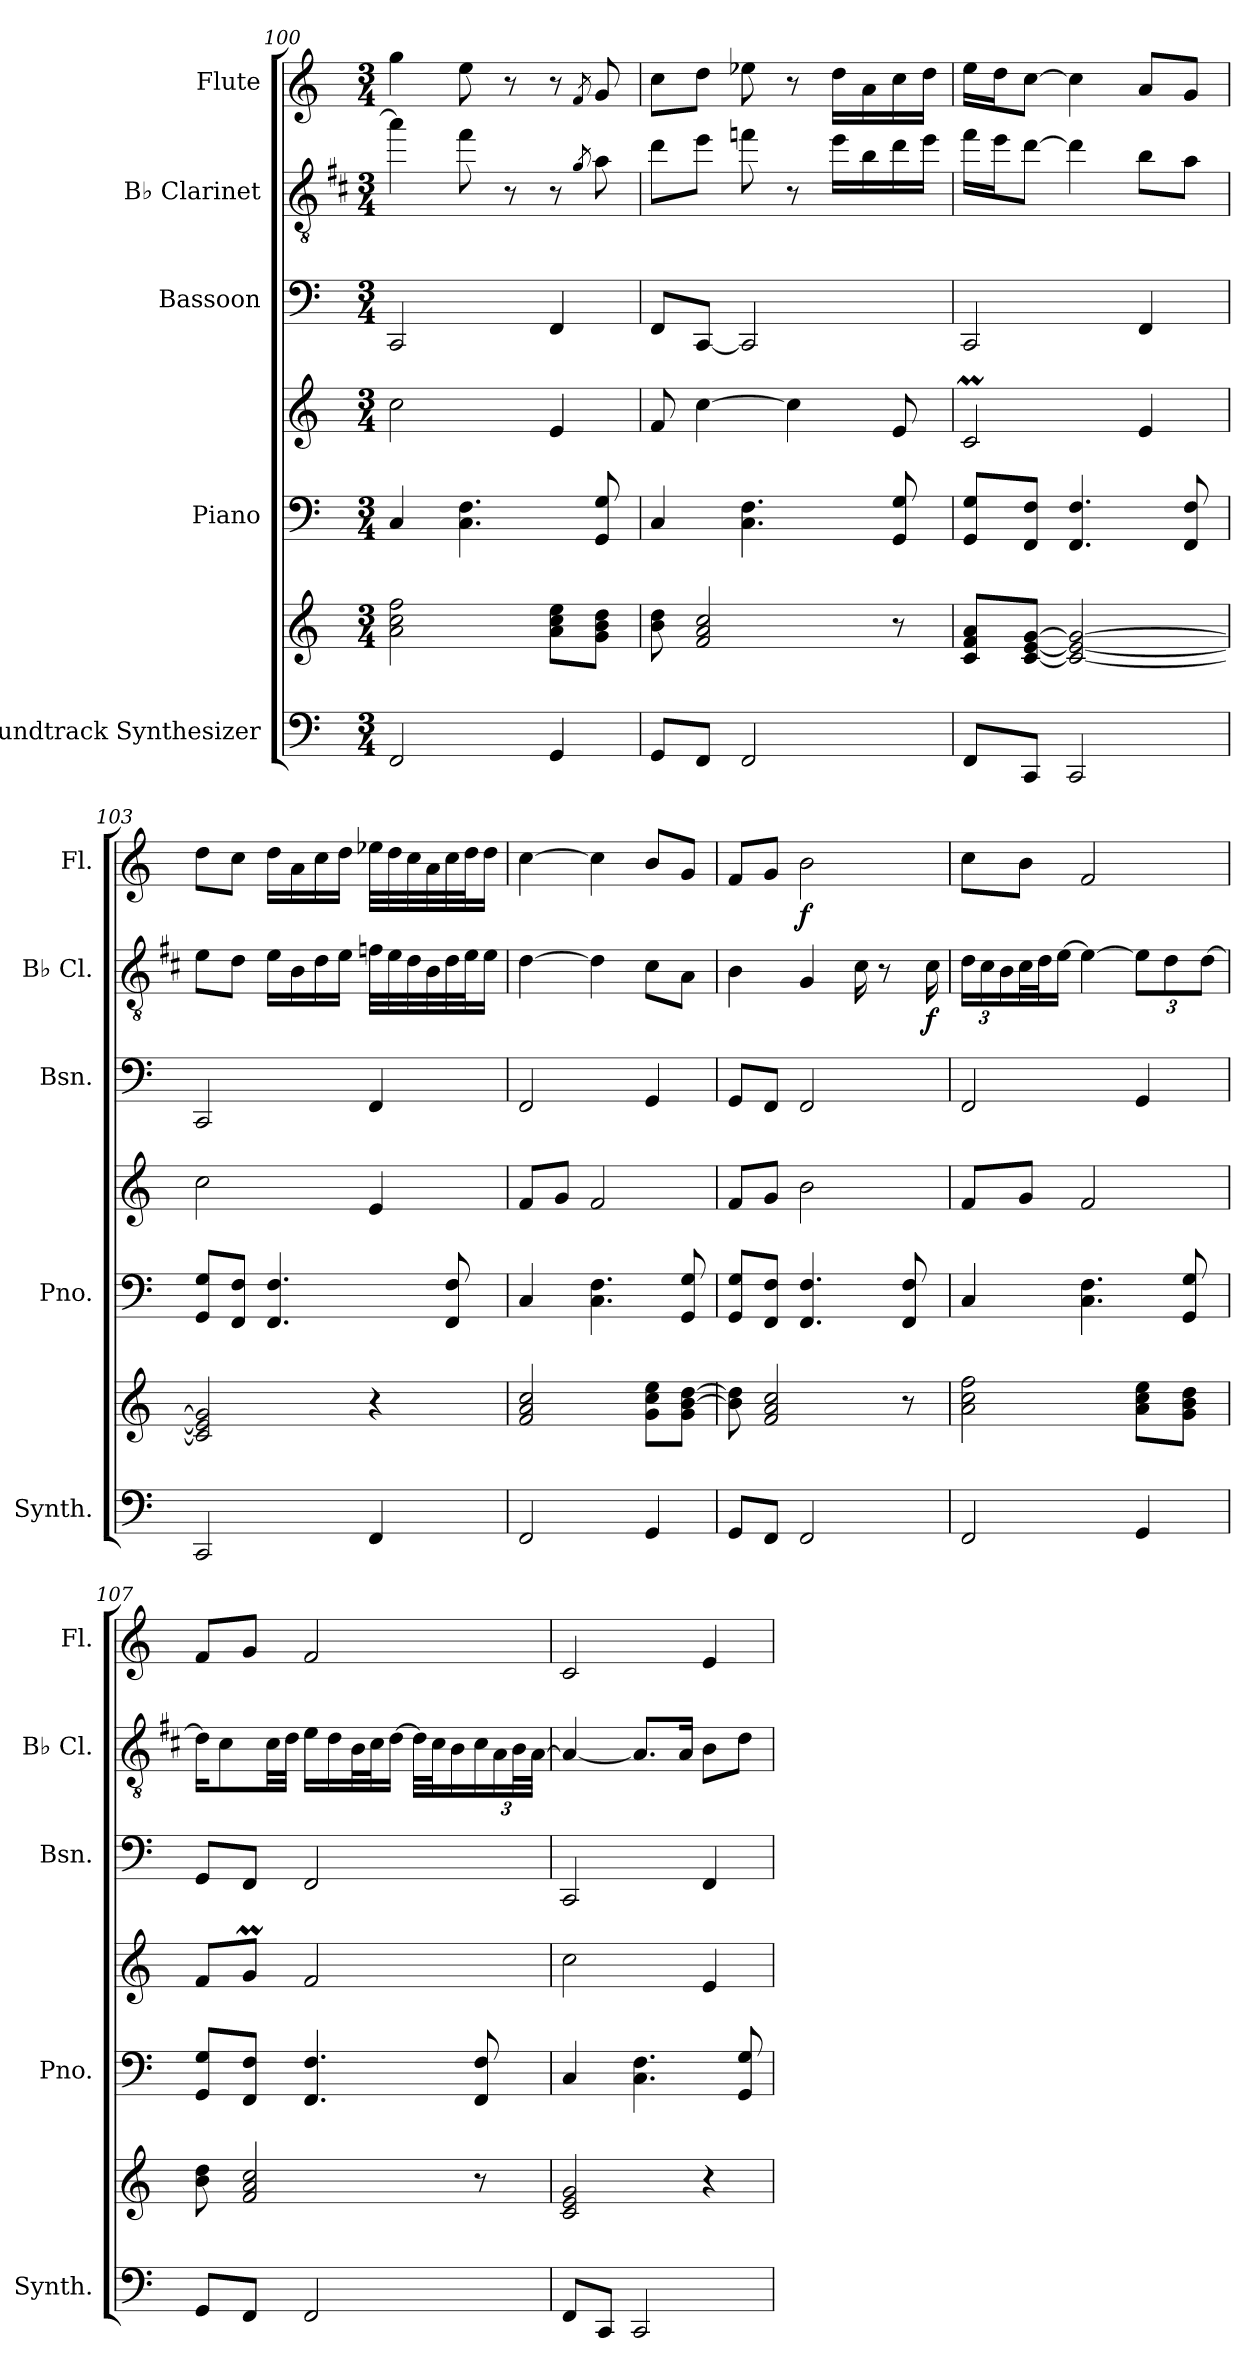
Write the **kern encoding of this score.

**kern	**kern	**kern	**kern	**kern	**kern	**dynam	**kern	**dynam
*part5	*part5	*part4	*part4	*part3	*part2	*part2	*part1	*part1
*staff7	*staff6	*staff5	*staff4	*staff3	*staff2	*staff2	*staff1	*staff1
*I"Soundtrack Synthesizer	*	*I"Piano	*	*I"Bassoon	*I"B♭ Clarinet	*	*I"Flute	*
*I'Synth.	*	*I'Pno.	*	*I'Bsn.	*I'B♭ Cl.	*	*I'Fl.	*
*clefF4	*clefG2	*clefF4	*clefG2	*clefF4	*clefGv2	*	*clefG2	*
*	*	*	*	*	*ITrd1c2	*	*	*
*k[]	*k[]	*k[]	*k[]	*k[]	*k[]	*	*k[]	*
*M3/4	*M3/4	*M3/4	*M3/4	*M3/4	*M3/4	*	*M3/4	*
=100	=100	=100	=100	=100	=100	=100	=100	=100
2FF/	2a\ 2cc\ 2ff\	4C/	2cc\	2CC/	4gg\]	.	4gg\	.
.	.	4.C\ 4.F\	.	.	8ee\	.	8ee\	.
.	.	.	.	.	8r	.	8r	.
4GG/	8a\ 8cc\ 8ee\L	.	4e/	4FF/	8r	.	8r	.
.	.	.	.	.	8qf/	.	8qf/	.
.	8g\ 8b\ 8dd\J	8GG/ 8G/	.	.	8g\	.	8g/	.
=101	=101	=101	=101	=101	=101	=101	=101	=101
8GG/L	8b\ 8dd\	4C/	8f/	8FF/L	8cc\L	.	8cc\L	.
8FF/J	2f/ 2a/ 2cc/	.	[4cc\	[8CC/J	8dd\J	.	8dd\J	.
2FF/	.	4.C\ 4.F\	.	2CC/]	8ee-X\	.	8ee-X\	.
.	.	.	4cc\]	.	8r	.	8r	.
.	.	.	.	.	16dd\LL	.	16dd\LL	.
.	.	.	.	.	16a\	.	16a\	.
.	8r	8GG/ 8G/	8e/	.	16cc\	.	16cc\	.
.	.	.	.	.	16dd\JJ	.	16dd\JJ	.
!!LO:PB:g=z
=102	=102	=102	=102	=102	=102	=102	=102	=102
8FF/L	8c/ 8f/ 8a/L	8GG/ 8G/L	2cM/	2CC/	16ee\LL	.	16ee\LL	.
.	.	.	.	.	16dd\J	.	16dd\J	.
8CC/J	[8c/ [8e/ [8g/J	8FF/ 8F/J	.	.	[8cc\J	.	[8cc\J	.
2CC/	2c/_ 2e/_ 2g/_	4.FF/ 4.F/	.	.	4cc\]	.	4cc\]	.
.	.	.	4e/	4FF/	8a\L	.	8a/L	.
.	.	8FF/ 8F/	.	.	8g\J	.	8g/J	.
=103	=103	=103	=103	=103	=103	=103	=103	=103
2CC/	2c/] 2e/] 2g/]	8GG/ 8G/L	2cc\	2CC/	8d\L	.	8dd\L	.
.	.	8FF/ 8F/J	.	.	8c\J	.	8cc\J	.
.	.	4.FF/ 4.F/	.	.	16d\LL	.	16dd\LL	.
.	.	.	.	.	16A\	.	16a\	.
.	.	.	.	.	16c\	.	16cc\	.
.	.	.	.	.	16d\JJ	.	16dd\JJ	.
4FF/	4r	.	4e/	4FF/	32e-X\LLL	.	32ee-X\LLL	.
.	.	.	.	.	32d\	.	32dd\	.
.	.	.	.	.	32c\	.	32cc\	.
.	.	.	.	.	32A\	.	32a\	.
.	.	8FF/ 8F/	.	.	32c\	.	32cc\	.
.	.	.	.	.	32d\J	.	32dd\J	.
.	.	.	.	.	16d\JJ	.	16dd\JJ	.
=104	=104	=104	=104	=104	=104	=104	=104	=104
2FF/	2f/ 2a/ 2cc/	4C/	8f/L	2FF/	[4c\	.	[4cc\	.
.	.	.	8g/J	.	.	.	.	.
.	.	4.C\ 4.F\	2f/	.	4c\]	.	4cc\]	.
4GG/	8g\ 8cc\ 8ee\L	.	.	4GG/	8B\L	.	8b/L	.
.	8g\ [8b\ [8dd\J	8GG/ 8G/	.	.	8G\J	.	8g/J	.
=105	=105	=105	=105	=105	=105	=105	=105	=105
8GG/L	8b\] 8dd\]	8GG/ 8G/L	8f/L	8GG/L	4A\	.	8f/L	.
8FF/J	2f/ 2a/ 2cc/	8FF/ 8F/J	8g/J	8FF/J	.	.	8g/J	.
!	!	!	!	!	!	!	!	!LO:DY:b
2FF/	.	4.FF/ 4.F/	2b\	2FF/	4F/	.	2b\	f
.	.	.	.	.	16B\	.	.	.
.	.	.	.	.	8r	.	.	.
.	8r	8FF/ 8F/	.	.	.	.	.	.
!	!	!	!	!	!	!LO:DY:b	!	!
.	.	.	.	.	16B\	f	.	.
=106	=106	=106	=106	=106	=106	=106	=106	=106
*	*	*	*	*	*Xbrackettup	*	*	*
2FF/	2a\ 2cc\ 2ff\	4C/	8f/L	2FF/	24c\LL	.	8cc\L	.
.	.	.	.	.	24B\	.	.	.
.	.	.	.	.	24A\	.	.	.
.	.	.	8g/J	.	32B\L	.	8b\J	.
.	.	.	.	.	32c\J	.	.	.
.	.	.	.	.	[16d\JJ	.	.	.
.	.	4.C\ 4.F\	2f/	.	4d\_	.	2f/	.
4GG/	8a\ 8cc\ 8ee\L	.	.	4GG/	12d\L]	.	.	.
.	.	.	.	.	12c\	.	.	.
.	8g\ 8b\ 8dd\J	8GG/ 8G/	.	.	.	.	.	.
.	.	.	.	.	[12c\J	.	.	.
=107	=107	=107	=107	=107	=107	=107	=107	=107
8GG/L	8b\ 8dd\	8GG/ 8G/L	8f/L	8GG/L	16c\KL]	.	8f/L	.
.	.	.	.	.	8B\	.	.	.
8FF/J	2f/ 2a/ 2cc/	8FF/ 8F/J	8gM/J	8FF/J	.	.	8g/J	.
.	.	.	.	.	32B\LL	.	.	.
.	.	.	.	.	32c\JJJ	.	.	.
2FF/	.	4.FF/ 4.F/	2f/	2FF/	16d\LL	.	2f/	.
.	.	.	.	.	16c\	.	.	.
.	.	.	.	.	32A\L	.	.	.
.	.	.	.	.	32B\J	.	.	.
.	.	.	.	.	[16c\JJ	.	.	.
.	.	.	.	.	32c\LLL]	.	.	.
.	.	.	.	.	32B\J	.	.	.
.	.	.	.	.	16A\	.	.	.
.	8r	8FF/ 8F/	.	.	24B\	.	.	.
.	.	.	.	.	24G\	.	.	.
.	.	.	.	.	48A\L	.	.	.
.	.	.	.	.	[48G\JJJ	.	.	.
!!LO:LB:g=z
=108	=108	=108	=108	=108	=108	=108	=108	=108
8FF/L	2c/ 2e/ 2g/	4C/	2cc\	2CC/	4G/_	.	2c/	.
8CC/J	.	.	.	.	.	.	.	.
2CC/	.	4.C\ 4.F\	.	.	8.G/L]	.	.	.
.	.	.	.	.	16G/Jk	.	.	.
.	4r	.	4e/	4FF/	8A\L	.	4e/	.
.	.	8GG/ 8G/	.	.	8c\J	.	.	.
=	=	=	=	=	=	=	=	=
*-	*-	*-	*-	*-	*-	*-	*-	*-
